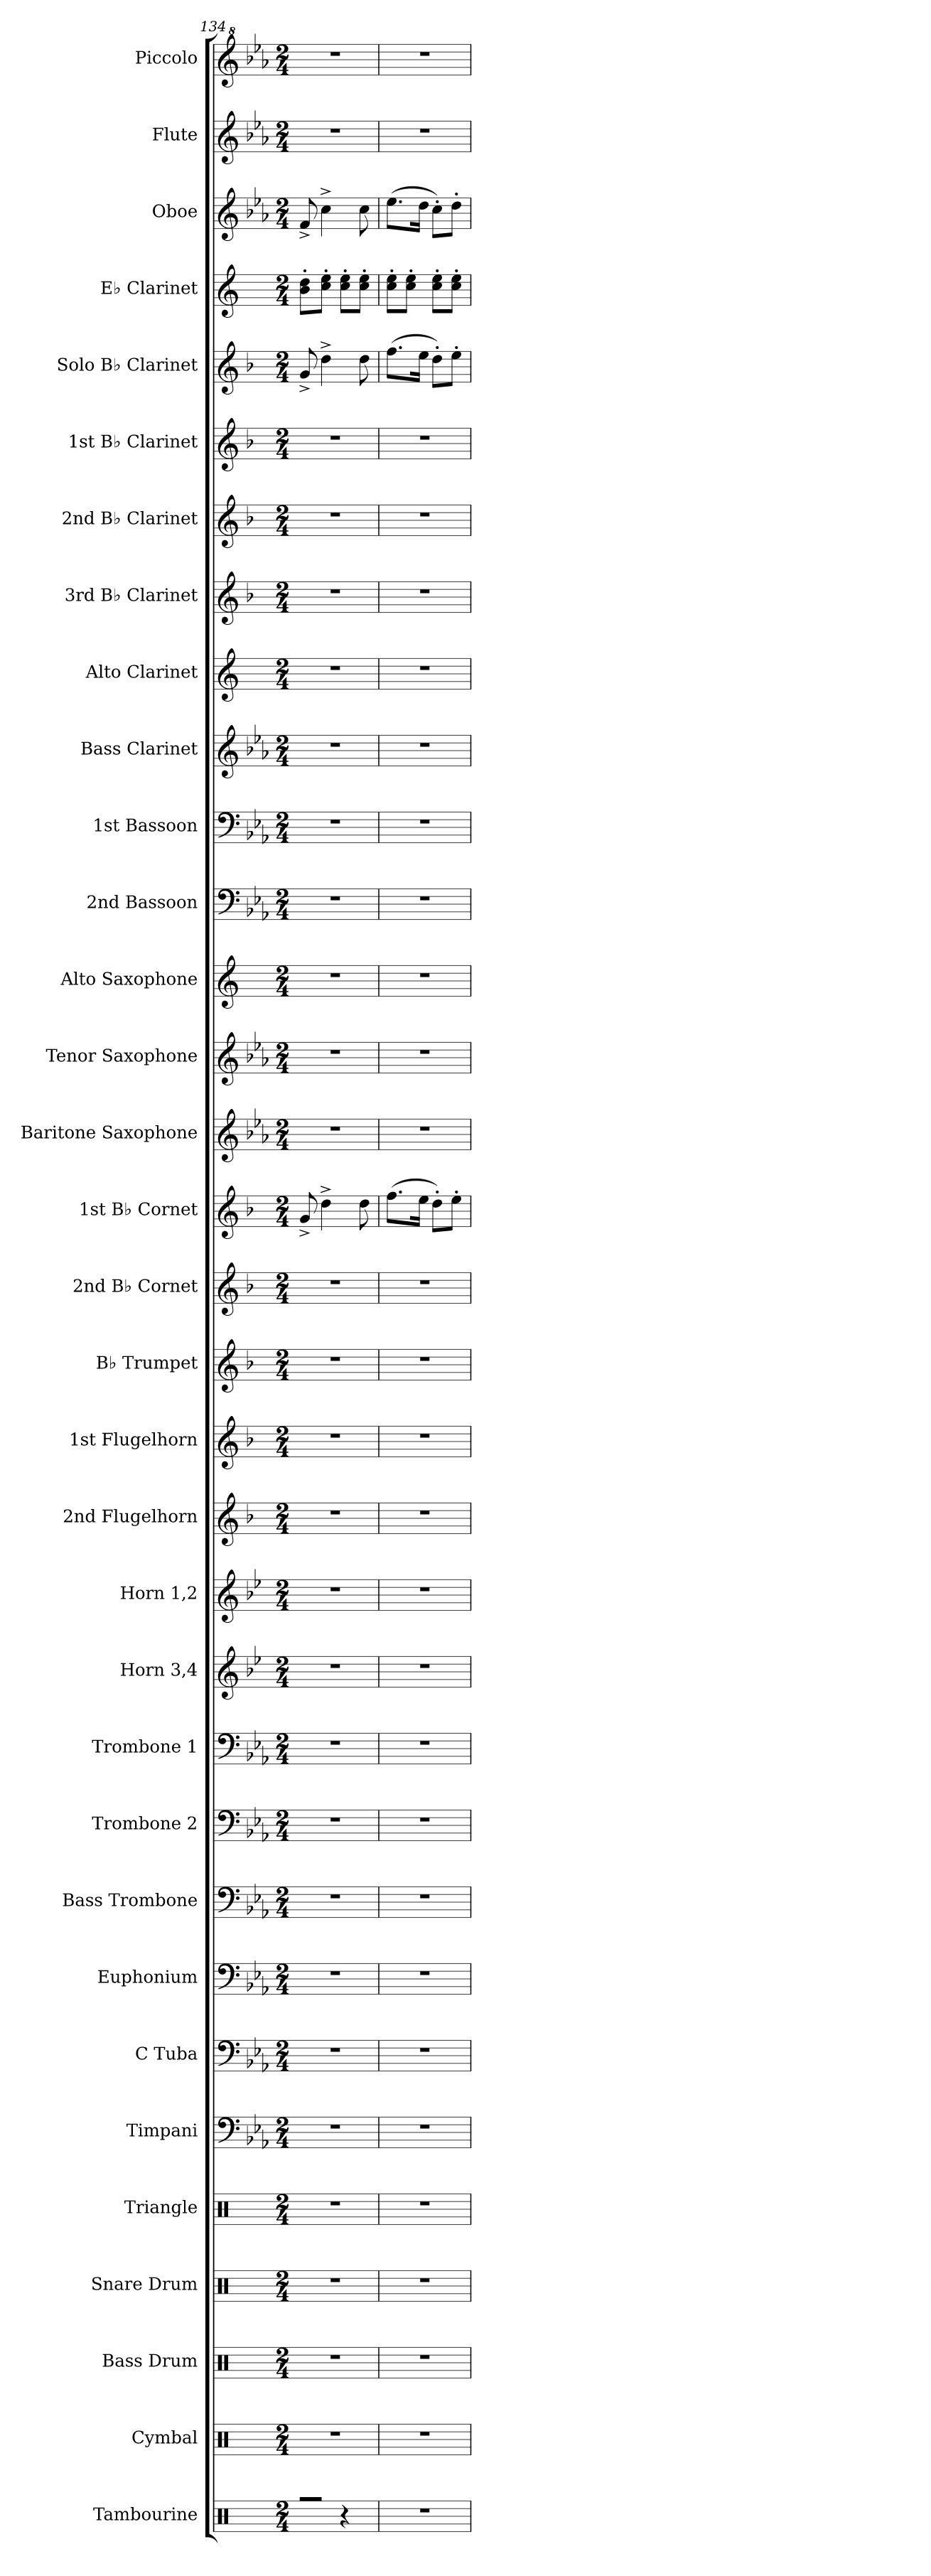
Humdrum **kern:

**kern	**kern	**kern	**kern	**kern	**kern	**kern	**kern	**kern	**kern	**kern	**kern	**kern	**kern	**kern	**kern	**kern	**kern	**kern	**kern	**kern	**kern	**kern	**kern	**kern	**kern	**kern	**kern	**kern	**kern	**kern	**kern	**kern
*part33	*part32	*part31	*part30	*part29	*part28	*part27	*part26	*part25	*part24	*part23	*part22	*part21	*part20	*part19	*part18	*part17	*part16	*part15	*part14	*part13	*part12	*part11	*part10	*part9	*part8	*part7	*part6	*part5	*part4	*part3	*part2	*part1
*staff33	*staff32	*staff31	*staff30	*staff29	*staff28	*staff27	*staff26	*staff25	*staff24	*staff23	*staff22	*staff21	*staff20	*staff19	*staff18	*staff17	*staff16	*staff15	*staff14	*staff13	*staff12	*staff11	*staff10	*staff9	*staff8	*staff7	*staff6	*staff5	*staff4	*staff3	*staff2	*staff1
*I"Tambourine	*I"Cymbal	*I"Bass Drum	*I"Snare Drum	*I"Triangle	*I"Timpani	*I"C Tuba	*I"Euphonium	*I"Bass Trombone	*I"Trombone 2	*I"Trombone 1	*I"Horn 3,4	*I"Horn 1,2	*I"2nd Flugelhorn	*I"1st Flugelhorn	*I"B♭ Trumpet	*I"2nd B♭ Cornet	*I"1st B♭ Cornet	*I"Baritone Saxophone	*I"Tenor Saxophone	*I"Alto Saxophone	*I"2nd Bassoon	*I"1st Bassoon	*I"Bass Clarinet	*I"Alto Clarinet	*I"3rd B♭ Clarinet	*I"2nd B♭ Clarinet	*I"1st B♭ Clarinet	*I"Solo B♭ Clarinet	*I"E♭ Clarinet	*I"Oboe	*I"Flute	*I"Piccolo
*I'Tamb.	*I'Cym.	*I'B. Dr.	*I'Sn. Dr.	*I'Trgl.	*I'Timp.	*I'C Tu.	*I'Eu.	*I'B. Trb.	*I'Trb. 2	*I'Trb. 1	*I'Hn. 3,4	*I'Hn. 1,2	*I'2nd Flghn.	*I'1st Flghn.	*I'B♭ Tpt.	*I'2nd B♭ Cnt.	*I'1st B♭ Cnt.	*I'Bar. Sax.	*I'T. Sax.	*I'A. Sax.	*I'2nd Bsn.	*I'1st Bsn.	*I'B. Cl.	*I'A. Cl.	*I'3rd B♭ Cl.	*I'2nd B♭ Cl.	*I'1st B♭ Cl.	*I'Solo B♭ Cl.	*I'E♭ Cl.	*I'Ob.	*I'Fl.	*I'Picc.
*clefX	*clefX	*clefX	*clefX	*clefX	*clefF4	*clefF4	*clefF4	*clefF4	*clefF4	*clefF4	*clefG2	*clefG2	*clefG2	*clefG2	*clefG2	*clefG2	*clefG2	*clefG2	*clefG2	*clefG2	*clefF4	*clefF4	*clefG2	*clefG2	*clefG2	*clefG2	*clefG2	*clefG2	*clefG2	*clefG2	*clefG2	*clefG^2
*	*	*	*	*	*	*	*	*	*	*	*ITrd4c7	*ITrd4c7	*ITrd1c2	*ITrd1c2	*ITrd1c2	*ITrd1c2	*ITrd1c2	*ITrd12c21	*ITrd8c14	*ITrd5c9	*	*	*ITrd8c14	*ITrd5c9	*ITrd1c2	*ITrd1c2	*ITrd1c2	*ITrd1c2	*ITrd-2c-3	*	*	*ITrd-7c-12
*k[]	*k[]	*k[]	*k[]	*k[]	*k[b-e-a-]	*k[b-e-a-]	*k[b-e-a-]	*k[b-e-a-]	*k[b-e-a-]	*k[b-e-a-]	*k[b-e-a-]	*k[b-e-a-]	*k[b-e-a-]	*k[b-e-a-]	*k[b-e-a-]	*k[b-e-a-]	*k[b-e-a-]	*k[b-e-a-]	*k[b-e-a-]	*k[b-e-a-]	*k[b-e-a-]	*k[b-e-a-]	*k[b-e-a-]	*k[b-e-a-]	*k[b-e-a-]	*k[b-e-a-]	*k[b-e-a-]	*k[b-e-a-]	*k[b-e-a-]	*k[b-e-a-]	*k[b-e-a-]	*k[b-e-a-]
*C:	*C:	*C:	*C:	*C:	*E-:	*E-:	*E-:	*E-:	*E-:	*E-:	*E-:	*E-:	*E-:	*E-:	*E-:	*E-:	*E-:	*E-:	*E-:	*E-:	*E-:	*E-:	*E-:	*E-:	*E-:	*E-:	*E-:	*E-:	*E-:	*E-:	*E-:	*E-:
*M2/4	*M2/4	*M2/4	*M2/4	*M2/4	*M2/4	*M2/4	*M2/4	*M2/4	*M2/4	*M2/4	*M2/4	*M2/4	*M2/4	*M2/4	*M2/4	*M2/4	*M2/4	*M2/4	*M2/4	*M2/4	*M2/4	*M2/4	*M2/4	*M2/4	*M2/4	*M2/4	*M2/4	*M2/4	*M2/4	*M2/4	*M2/4	*M2/4
=134	=134	=134	=134	=134	=134	=134	=134	=134	=134	=134	=134	=134	=134	=134	=134	=134	=134	=134	=134	=134	=134	=134	=134	=134	=134	=134	=134	=134	=134	=134	=134	=134
8R^\L	2r	2r	2r	2r	2r	2r	2r	2r	2r	2r	2r	2r	2r	2r	2r	2r	8f^/	2r	2r	2r	2r	2r	2r	2r	2r	2r	2r	8f^/	8dd\' 8ff\'L	8f^/	2r	2r
8R^\J	.	.	.	.	.	.	.	.	.	.	.	.	.	.	.	.	4cc^\	.	.	.	.	.	.	.	.	.	.	4cc^\	8ee-\' 8gg\'J	4cc^\	.	.
4r	.	.	.	.	.	.	.	.	.	.	.	.	.	.	.	.	.	.	.	.	.	.	.	.	.	.	.	.	8ee-\' 8gg\'L	.	.	.
.	.	.	.	.	.	.	.	.	.	.	.	.	.	.	.	.	8cc\	.	.	.	.	.	.	.	.	.	.	8cc\	8ee-\' 8gg\'J	8cc\	.	.
!!LO:PB:g=z
=135	=135	=135	=135	=135	=135	=135	=135	=135	=135	=135	=135	=135	=135	=135	=135	=135	=135	=135	=135	=135	=135	=135	=135	=135	=135	=135	=135	=135	=135	=135	=135	=135
2r	2r	2r	2r	2r	2r	2r	2r	2r	2r	2r	2r	2r	2r	2r	2r	2r	(8.ee-\L	2r	2r	2r	2r	2r	2r	2r	2r	2r	2r	(8.ee-\L	8ee-\' 8gg\'L	(8.ee-\L	2r	2r
.	.	.	.	.	.	.	.	.	.	.	.	.	.	.	.	.	.	.	.	.	.	.	.	.	.	.	.	.	8ee-\' 8gg\'J	.	.	.
.	.	.	.	.	.	.	.	.	.	.	.	.	.	.	.	.	16dd\Jk	.	.	.	.	.	.	.	.	.	.	16dd\Jk	.	16dd\Jk	.	.
.	.	.	.	.	.	.	.	.	.	.	.	.	.	.	.	.	8cc'\L)	.	.	.	.	.	.	.	.	.	.	8cc'\L)	8ee-\' 8gg\'L	8cc'\L)	.	.
.	.	.	.	.	.	.	.	.	.	.	.	.	.	.	.	.	8dd'\J	.	.	.	.	.	.	.	.	.	.	8dd'\J	8ee-\' 8gg\'J	8dd'\J	.	.
=	=	=	=	=	=	=	=	=	=	=	=	=	=	=	=	=	=	=	=	=	=	=	=	=	=	=	=	=	=	=	=	=
*-	*-	*-	*-	*-	*-	*-	*-	*-	*-	*-	*-	*-	*-	*-	*-	*-	*-	*-	*-	*-	*-	*-	*-	*-	*-	*-	*-	*-	*-	*-	*-	*-
